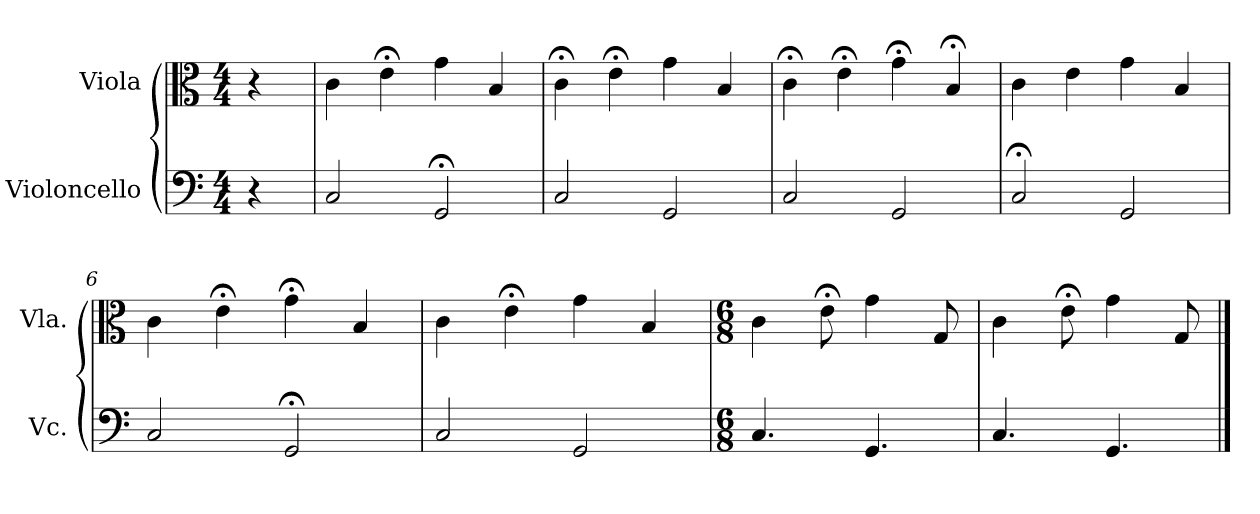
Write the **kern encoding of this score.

**kern	**kern
*part2	*part1
*staff2	*staff1
*I"Violoncello	*I"Viola
*I'Vc.	*I'Vla.
*clefF4	*clefC3
*k[]	*k[]
*M4/4	*M4/4
=1	=1
4r	4r
=2	=2
2C/	4c\
.	4e;<\
2GG;</	4g\
.	4B/
=3	=3
2C/	4c;<\
.	4e;<\
2GG/	4g\
.	4B/
=4	=4
2C/	4c;<\
.	4e;<\
2GG/	4g;\
.	4B;/
=5	=5
2C;/	4c\
.	4e\
2GG/	4g\
.	4B/
=6	=6
2C/	4c\
.	4e;<\
2GG;</	4g;<\
.	4B/
=7	=7
2C/	4c\
.	4e;<\
2GG/	4g\
.	4B/
!!LO:LB:g=z
=8	=8
*M6/8	*M6/8
4.C/	4c\
.	8e;<\
4.GG/	4g\
.	8G/
=9	=9
4.C/	4c\
.	8e;<\
4.GG/	4g\
.	8G/
==	==
*-	*-
